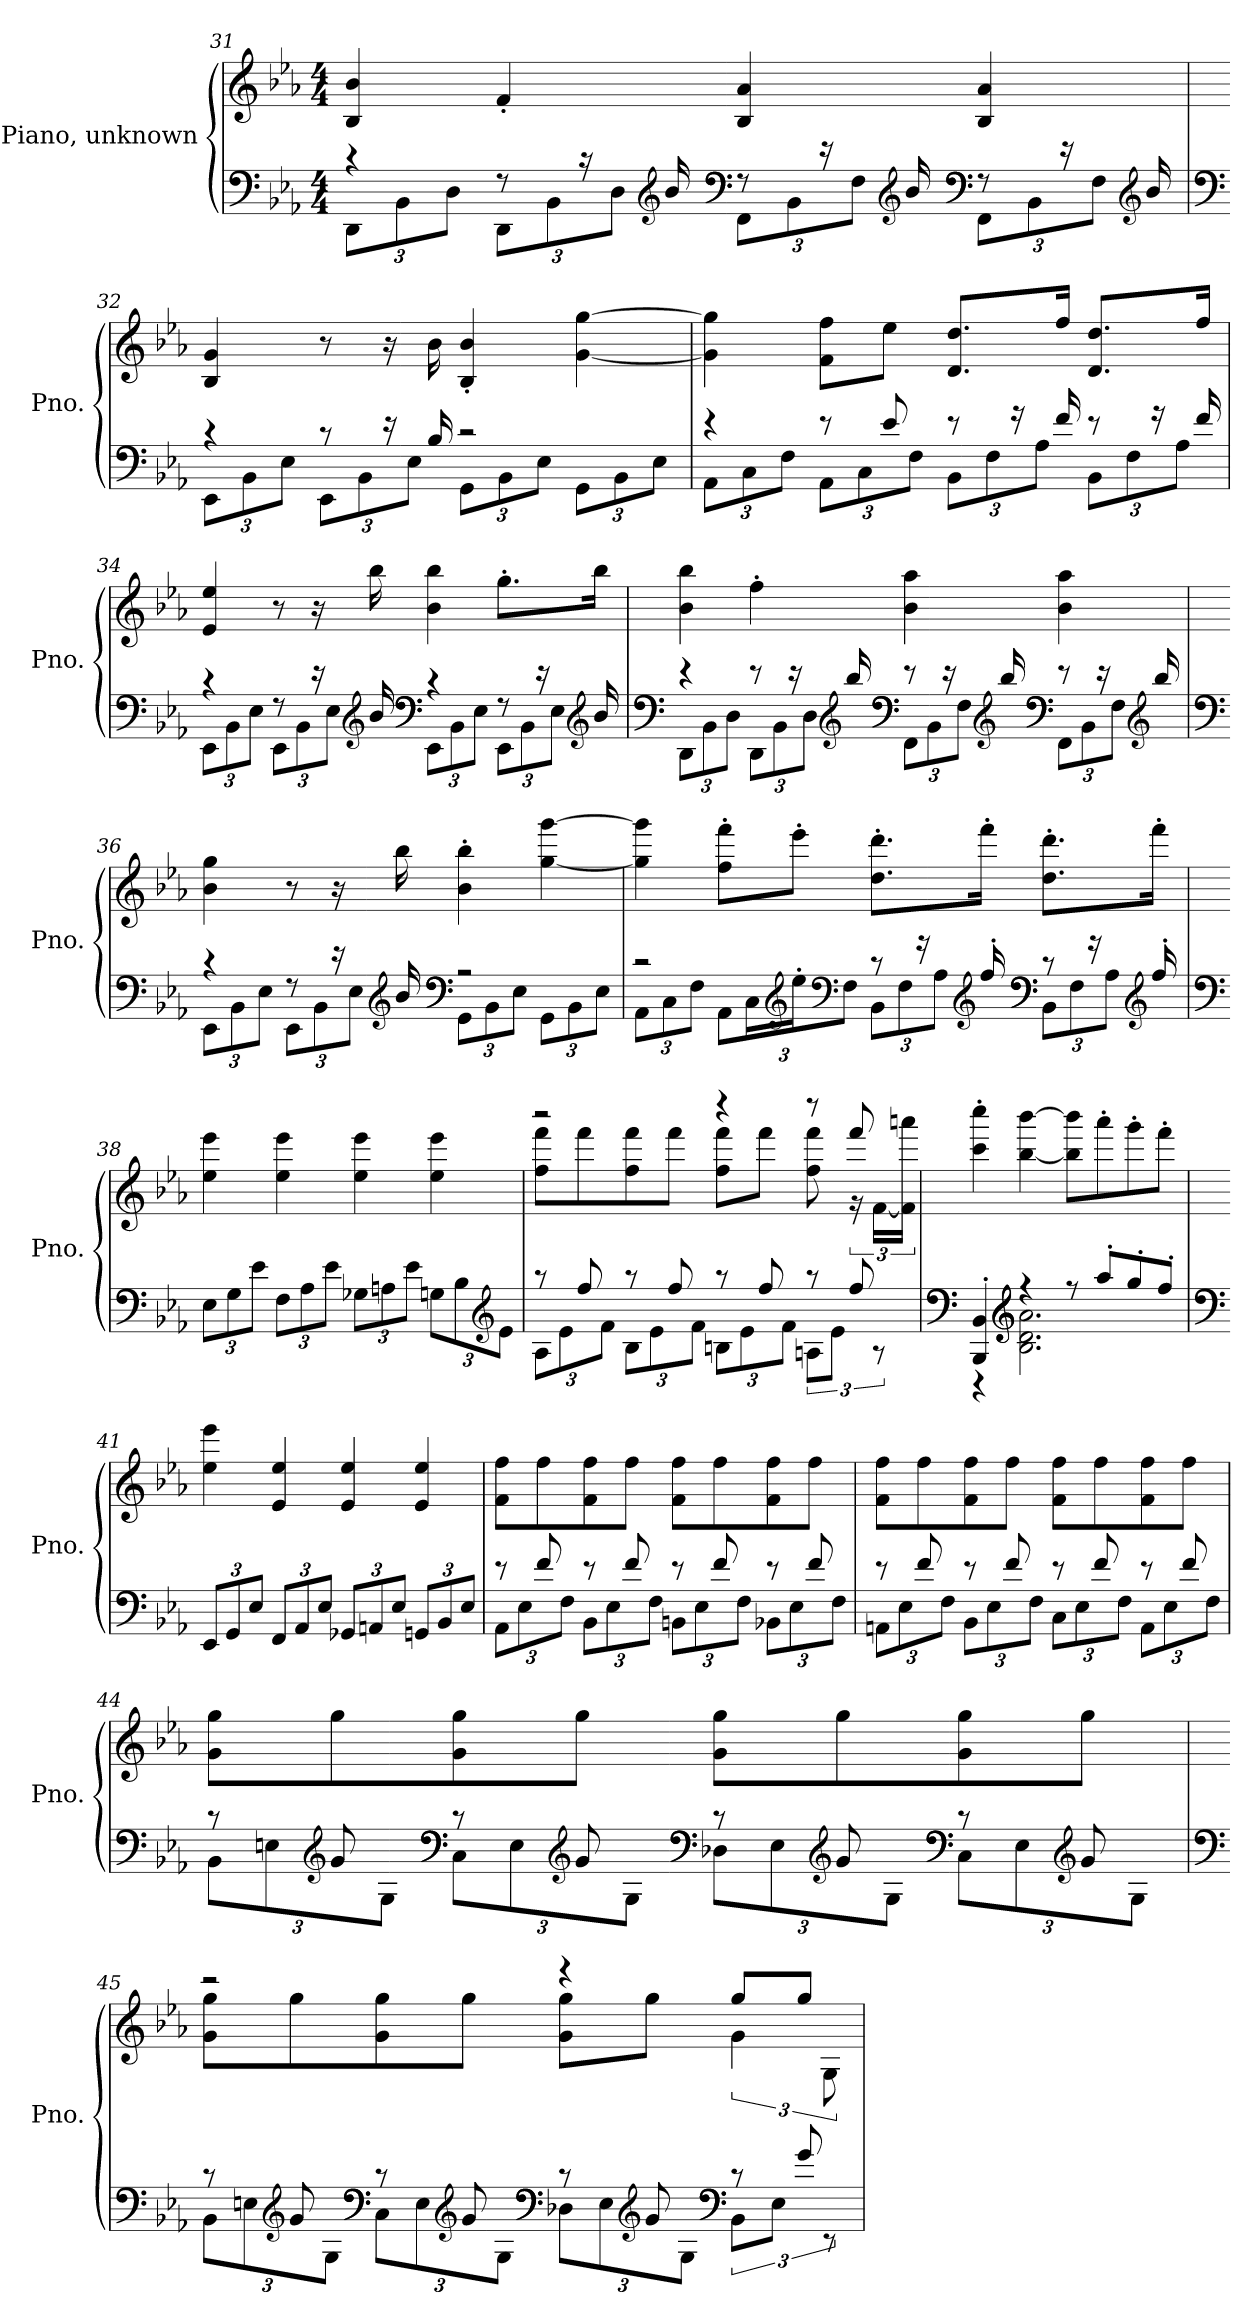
**kern	**kern
*part1	*part1
*staff2	*staff1
*I"Piano, unknown	*
*I'Pno.	*
!!LO:LB:g=z
*clefF4	*clefG2
*k[b-e-a-]	*k[b-e-a-]
*M4/4	*M4/4
=31	=31
*^	*
*	*Xbrackettup	*
4r	12DD\L	4B-/ 4b-/
.	12BB-\	.
.	12D\J	.
8r	12DD\L	4f'/
.	12BB-\	.
16r	.	.
.	12D\J	.
*clefG2	*	*
16b-/	.	.
*clefF4	*	*
8r	12FF\L	4B-/ 4a-/
.	12BB-\	.
16r	.	.
.	12F\J	.
*clefG2	*	*
16b-/	.	.
*clefF4	*	*
8r	12FF\L	4B-/ 4a-/
.	12BB-\	.
16r	.	.
.	12F\J	.
*clefG2	*	*
16b-/	.	.
=32	=32	=32
*clefF4	*	*
4r	12EE-\L	4B-/ 4g/
.	12BB-\	.
.	12E-\J	.
8r	12EE-\L	8r
.	12BB-\	.
16r	.	16r
.	12E-\J	.
16B-/	.	16b-\
2r	12GG\L	4B-/' 4b-/'
.	12BB-\	.
.	12E-\J	.
.	12GG\L	[4g\ [4gg\
.	12BB-\	.
.	12E-\J	.
!!LO:LB:g=z
=33	=33	=33
4r	12AA-\L	4g\] 4gg\]
.	12C\	.
.	12F\J	.
8r	12AA-\L	8f\ 8ff\L
.	12C\	.
8e-/	.	8ee-\J
.	12F\J	.
8r	12BB-\L	8.d/ 8.dd/L
.	12F\	.
16r	.	.
.	12A-\J	.
16f/	.	16ff/Jk
8r	12BB-\L	8.d/ 8.dd/L
.	12F\	.
16r	.	.
.	12A-\J	.
16f/	.	16ff/Jk
=34	=34	=34
4r	12EE-\L	4e-/ 4ee-/
.	12BB-\	.
.	12E-\J	.
8r	12EE-\L	8r
.	12BB-\	.
16r	.	16r
.	12E-\J	.
*clefG2	*	*
16b-/	.	16bb-\
*clefF4	*	*
4r	12EE-\L	4b-\ 4bb-\
.	12BB-\	.
.	12E-\J	.
8r	12EE-\L	8.gg'\L
.	12BB-\	.
16r	.	.
.	12E-\J	.
*clefG2	*	*
16b-/	.	16bb-\Jk
!!LO:LB:g=z
=35	=35	=35
*clefF4	*	*
4r	12DD\L	4b-\ 4bb-\
.	12BB-\	.
.	12D\J	.
8r	12DD\L	4ff'\
.	12BB-\	.
16r	.	.
.	12D\J	.
*clefG2	*	*
16bb-/	.	.
*clefF4	*	*
8r	12FF\L	4b-\ 4aa-\
.	12BB-\	.
16r	.	.
.	12F\J	.
*clefG2	*	*
16bb-/	.	.
*clefF4	*	*
8r	12FF\L	4b-\ 4aa-\
.	12BB-\	.
16r	.	.
.	12F\J	.
*clefG2	*	*
16bb-/	.	.
!!LO:LB:g=z
=36	=36	=36
*clefF4	*	*
4r	12EE-\L	4b-\ 4gg\
.	12BB-\	.
.	12E-\J	.
8r	12EE-\L	8r
.	12BB-\	.
16r	.	16r
.	12E-\J	.
*clefG2	*	*
16b-/	.	16bb-\
*clefF4	*	*
2r	12GG\L	4b-\' 4bb-\'
.	12BB-\	.
.	12E-\J	.
.	12GG\L	[4gg\ [4ggg\
.	12BB-\	.
.	12E-\J	.
=37	=37	=37
2r	12AA-\L	4gg\] 4ggg\]
.	12C\	.
.	12F\J	.
.	12AA-\L	8ff\' 8fff\'L
.	24C\L	.
*clefG2	*	*
.	24ee-'\J	8eee-'\J
*clefF4	*	*
.	12F\J	.
8r	12BB-\L	8.dd\' 8.ddd\'L
.	12F\	.
16r	.	.
.	12A-\J	.
*clefG2	*	*
16ff'/	.	16fff'\Jk
*clefF4	*	*
8r	12BB-\L	8.dd\' 8.ddd\'L
.	12F\	.
16r	.	.
.	12A-\J	.
*clefG2	*	*
16ff'/	.	16fff'\Jk
*v	*v	*
!!LO:LB:g=z
=38	=38
*clefF4	*
12E-\L	4ee-\ 4eee-\
12G\	.
12e-\J	.
12F\L	4ee-\ 4eee-\
12A-\	.
12e-\J	.
12G-X\L	4ee-\ 4eee-\
12An\	.
12e-\J	.
12Gn\L	4ee-\ 4eee-\
12B-\	.
*clefG2	*
12e-\J	.
=39	=39
*^	*^
8r	12A-\L	2r	8ff\ 8fff\L
.	12e-\	.	.
8ff/	.	.	8fff\
.	12f\J	.	.
8r	12B-\L	.	8ff\ 8fff\
.	12e-\	.	.
8ff/	.	.	8fff\J
.	12f\J	.	.
8r	12Bn\L	4r	8ff\ 8fff\L
.	12e-\	.	.
8ff/	.	.	8fff\J
.	12f\J	.	.
*	*brackettup	*	*
8r	12An\L	8r	8ff\ 8fff\
.	12e-\J	.	.
8ff/	.	8fff/	24r
.	12r	.	[24f\LL
.	.	.	24f\] 24aaan\JJ
*	*	*v	*v
!!LO:PB:g=z
=40	=40	=40
*clefF4	*	*
4BBB-/' 4BB-/'	4r	4ccc\' 4cccc\'
*clefG2	*	*
4r	2.B-\ 2.d\ 2.a-\	[4bb-\ [4bbb-\
8r	.	8bb-\] 8bbb-\]L
8aa-'/L	.	8aaa-'\
8gg'/	.	8ggg'\
8ff'/J	.	8fff'\J
*v	*v	*
=41	=41
*clefF4	*
*Xbrackettup	*
12EE-/L	4ee-\ 4eee-\
12GG/	.
12E-/J	.
12FF/L	4e-/ 4ee-/
12AA-/	.
12E-/J	.
12GG-X/L	4e-/ 4ee-/
12AAn/	.
12E-/J	.
12GGn/L	4e-/ 4ee-/
12BB-/	.
12E-/J	.
!!LO:LB:g=z
=42	=42
*^	*
8r	12AA-\L	8f\ 8ff\L
.	12E-\	.
8f/	.	8ff\
.	12F\J	.
8r	12BB-\L	8f\ 8ff\
.	12E-\	.
8f/	.	8ff\J
.	12F\J	.
8r	12BBn\L	8f\ 8ff\L
.	12E-\	.
8f/	.	8ff\
.	12F\J	.
8r	12BB-X\L	8f\ 8ff\
.	12E-\	.
8f/	.	8ff\J
.	12F\J	.
=43	=43	=43
8r	12AAn\L	8f\ 8ff\L
.	12E-\	.
8f/	.	8ff\
.	12F\J	.
8r	12BB-\L	8f\ 8ff\
.	12E-\	.
8f/	.	8ff\J
.	12F\J	.
8r	12C\L	8f\ 8ff\L
.	12E-\	.
8f/	.	8ff\
.	12F\J	.
8r	12AA\L	8f\ 8ff\
.	12E-\	.
8f/	.	8ff\J
.	12F\J	.
!!LO:LB:g=z
=44	=44	=44
8r	12BB-\L	8g\ 8gg\L
.	12En\	.
*clefG2	*	*
8g/	.	8gg\
.	12G\J	.
*clefF4	*	*
8r	12C\L	8g\ 8gg\
.	12E\	.
*clefG2	*	*
8g/	.	8gg\J
.	12G\J	.
*clefF4	*	*
8r	12D-X\L	8g\ 8gg\L
.	12E\	.
*clefG2	*	*
8g/	.	8gg\
.	12G\J	.
*clefF4	*	*
8r	12C\L	8g\ 8gg\
.	12E\	.
*clefG2	*	*
8g/	.	8gg\J
.	12G\J	.
!!LO:LB:g=z
=45	=45	=45
*clefF4	*	*
*	*	*^
8r	12BB-\L	2r	8g\ 8gg\L
.	12En\	.	.
*clefG2	*	*	*
8g/	.	.	8gg\
.	12G\J	.	.
*clefF4	*	*	*
8r	12C\L	.	8g\ 8gg\
.	12E\	.	.
*clefG2	*	*	*
8g/	.	.	8gg\J
.	12G\J	.	.
*clefF4	*	*	*
8r	12D-X\L	4r	8g\ 8gg\L
.	12E\	.	.
*clefG2	*	*	*
8g/	.	.	8gg\J
.	12G\J	.	.
*clefF4	*	*	*
*	*brackettup	*	*
8r	12BB-\L	8gg/L	6g\
.	12E\J	.	.
8g/	.	8gg/J	.
.	12r	.	12G\
*v	*v	*	*
*	*v	*v
=	=
*-	*-
